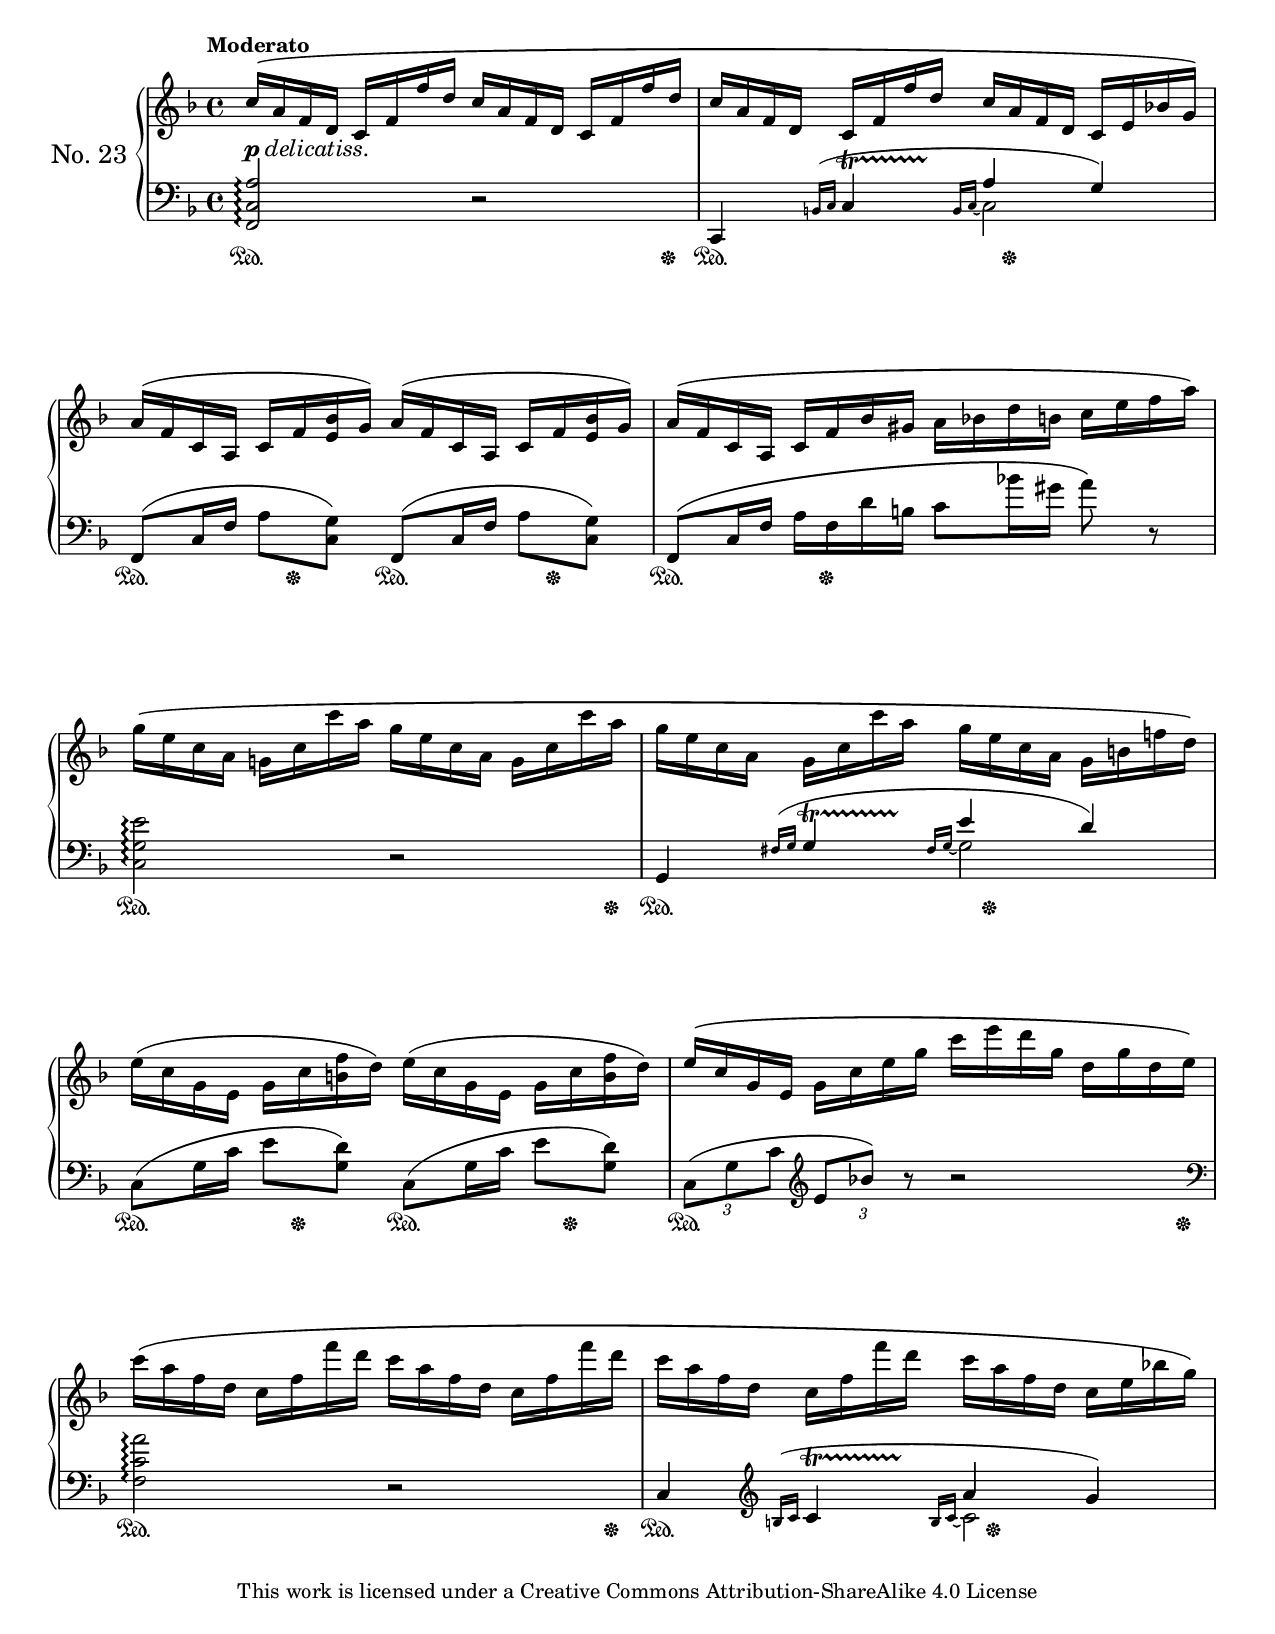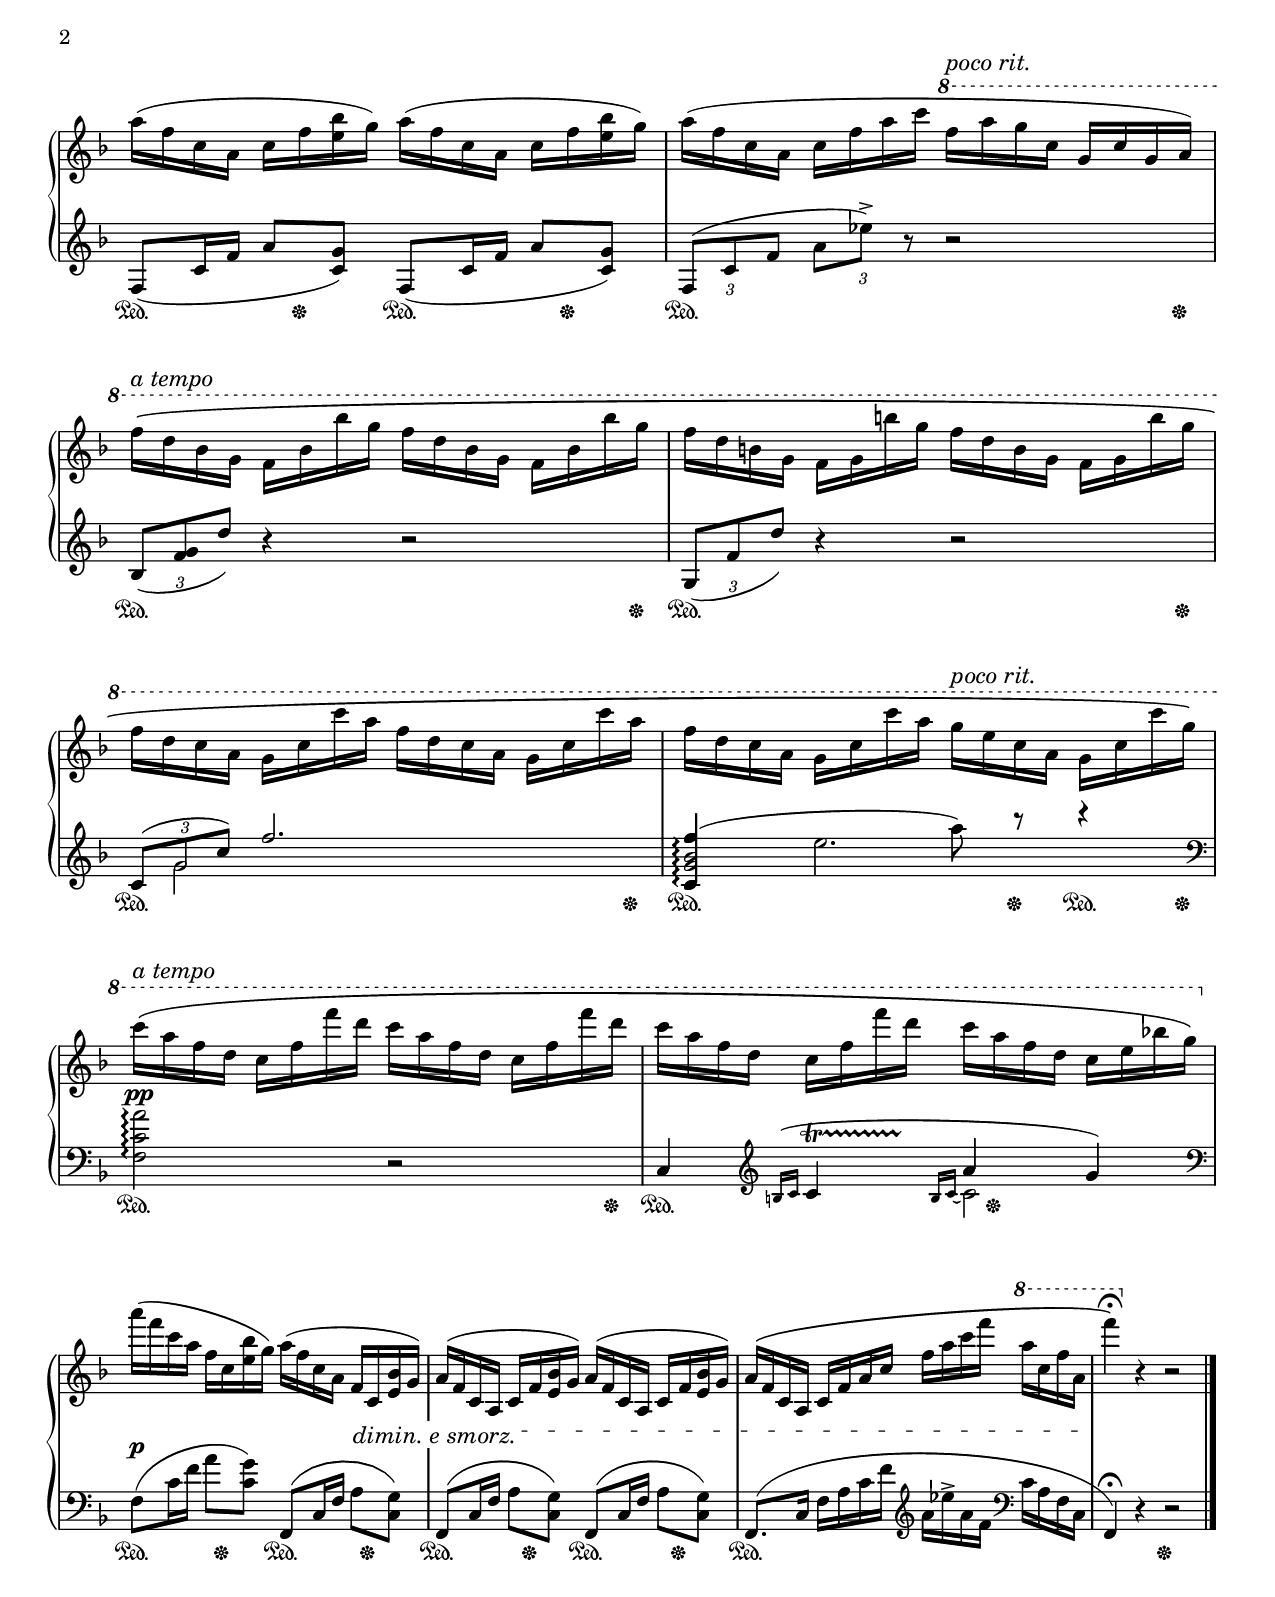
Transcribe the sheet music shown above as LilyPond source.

\version "2.22.2"

\include "includes/header-paper.ily"
%...+....1....+....2....+....3....+....4....+....5....+....6....+....7....+....

\version "2.22.2"
\language "english"

\include "global-variables.ily"

%%% Positions and shapes %%%

slurPositionsA = \tweak positions #'(4 . 4) \etc
slurPositionsB = \tweak positions #'(5 . 5) \etc
slurPositionsC = \tweak positions #'(4 . 3) \etc

moveTrillA = \tweak Y-offset 5 \etc

%%% Music %%%

global = {
  \time 4/4
  \key f \major
  \accidentalStyle piano
}

rightHand = \relative {
  \clef treble
  \global
  \set Score.tempoHideNote = ##t 
  \tempo "Moderato" 4 = 98

  c''16^\( a f d  c f f' d  c a f d  c f f' d |
  c16 a f d  c f f' d  c a f d  c e bf' g\) |
  a16^( f c a  c f <e bf'> g)  a^( f c a  c f <e bf'> g) |
  a16^\( f c a  c f bf gs  a bf d b  c e f a\) |
  g16\( e c a  g c c' a  g e c a  g c c' a |
  g16 e c a  g c c' a  g e c a  g b f' d\) |
  \stemDown e16( c g e  g c <b f'> d)  e( c g e  \stemNeutral g c <b f'> d) |
  e16\( c g e  g c e g  c e d g,  d g d e\) |
  
  \barNumberCheck 9
  c'16^\( a f d  c f f' d  c a f d  c f f' d |
  c16 a f d  c f f' d  c a f d  c e bf' g\) |
  a16^( f c a  c f <e bf'> g)  a^( f c a  c f <e bf'> g) |
  a16^( f c a  c f a c  \ottava 1 f^\pocoRit a g c,  g c g a) |
  f'16\(^\aTempo d bf g  f bf bf' g  f d bf g  f bf bf' g |
  f16 d b g  f g b' g  f d b g  f g b' g |
  f16 d c a  g c c' a  f d c a  g c c' a |
  f16 d c a  g c c' a  g^\pocoRit e c a  g c c' g\) |
  
  \barNumberCheck 17
  c16^\(^\aTempo a f d  c f f' d  c a f d  c f f' d |
  c16 a f d  c f f' d  c a f d  c e bf' g\) | \break
  \ottava 0 a16( f c a  f c <e bf'> g)  a( f c a  f c <e bf'> g) |
  a16^( f c a  c f <e bf'> g)  a^( f c a  c f <e bf'> g) |
  a16\( f c a  c f a c  f a c f  \ottava 1 a c, f a, |
  f''4\)\fermata \ottava 0 r r2 |
  \bar "|."
}

leftHand = \relative {
  \clef bass
  \global
  \omit TupletBracket
  \mergeDifferentlyHeadedOn

  <f, c' a'>2\arpeggio r |
  <<
    { 
      c4 \grace { b'16-\slurPositionsA([ c] } \trillInsideSlur 
        c4*3/4\startTrillSpan s16\stopTrillSpan a'4 g) 
    }
    \\
    { 
      s2 \stemUp \grace { b,16[ c]~ } \stemDown c2 
    }
  >> |
  f,8( c'16 f a8 <c, g'>) f,( c'16 f a8 <c, g'>) |
  f,8\( c'16 f  a f d' b  c8 bf'16 gs  a8\) r |
  <c,, g' e'>2\arpeggio r |
  <<
    { 
      g4 \grace { fs'16-\slurPositionsB([ g] } \trillInsideSlur 
        g4*3/4-\moveTrillA\startTrillSpan s16\stopTrillSpan e'4 d) 
    }
    \\
    { 
      s2 \stemUp \grace { fs,16[ g]~ } \stemDown g2 
    }
  >> |
  c,8( g'16 c e8 <g, d'>)  c,8( g'16 c e8 <g, d'>) |
  \tupletDown
  \tuplet 3/2 4 { c,( g' c \clef treble e bf') r } r2 |
  
  \barNumberCheck 9
  \clef bass <f, c' a'>2\arpeggio r |
  <<
    { 
      c4 \clef treble \grace { b'16-\slurPositionsC([ c] } \trillInsideSlur
        c4*3/4\startTrillSpan s16\stopTrillSpan a'4 g) 
    }
    \\
    { 
      s2 \stemUp \grace { b,16[ c]~ } \stemDown c2 
    }
  >> |
  f,8( c'16 f a8 <c, g'>) f,( c'16 f a8 <c, g'>) |
  \tuplet 3/2 4 { f,8( c' f a ef'->) r } r2 |
  \tuplet 3/2 { bf,8( <f' g> d') } r4 r2 |
  \tuplet 3/2 { g,,8( f' d') } r4 r2 |
  <<
    { \tuplet 3/2 { c,8( g' c) } f2. | }
    \\
    { \omit TupletNumber \tuplet 3/2 { s8 g,2*5/6 } s2 }
  >> 
  <<
    { <c, g' bf f'>2(\arpeggio \stemDown a''8) r8 r4 }
    \\
    { \stemUp <c,, f'>4 \stemDown e'2. }
  >> |
  
  \barNumberCheck 17
  \clef bass <f,, c' a'>2\arpeggio r |
  <<
    { 
      c4 \clef treble \grace { b'16-\slurPositionsC([ c] } \trillInsideSlur
        c4*3/4\startTrillSpan s16\stopTrillSpan a'4 g) 
    }
    \\
    { 
      s2 \stemUp \grace { b,16[ c]~ } \stemDown c2 
    }
  >> |
  \clef bass f,8( c'16 f a8 <c, g'>) f,,( c'16 f a8 <c, g'>) |
  f,8( c'16 f a8 <c, g'>)  f,( c'16 f a8 <c, g'>) |
  f,8.( c'16  f a c f  \clef treble \stemDown a ef'-> a, f  
    \clef bass c a f c |
  \stemUp f,4)\fermata r r2 |
}

dynamics = {
  \override TextScript.Y-offset = -0.5
  
  \tag layout { s1^\pDelicatiss | }
  \tag midi   { s1\p | }
  s1 * 7 | 
  
  \barNumberCheck 9
  s1 * 8 |
  
  \barNumberCheck 17
  s1\pp |
  s1 |
  s2.\p \diminESmorz s4\startTextSpan |
  s1 |
  s2... s16\stopTextSpan |
  s1 |
}

pedal = {
  s2...\sustainOn s16\sustainOff |
  s2\sustainOn s16 s\sustainOff s4. |
  s4\sustainOn s16 s8.\sustainOff s4\sustainOn s16 s8.\sustainOff |
  s4\sustainOn s16 s8.\sustainOff s2 |
  s2...\sustainOn s16\sustainOff |
  s2\sustainOn s16 s\sustainOff s4. |
  s4\sustainOn s16 s8.\sustainOff s4\sustainOn s16 s8.\sustainOff |
  s2...\sustainOn s16\sustainOff |
  
  \barNumberCheck 9
  s2...\sustainOn s16\sustainOff |
  s2\sustainOn s16 s\sustainOff s4. |
  s4\sustainOn s16 s8.\sustainOff s4\sustainOn s16 s8.\sustainOff |
  \repeat unfold 4 { s2...\sustainOn s16\sustainOff | }
  s2\sustainOn s8 s\sustainOff s8.\sustainOn s16\sustainOff |
  
  \barNumberCheck 17
  s2...\sustainOn s16\sustainOff |
  s2\sustainOn s16 s\sustainOff s4. |
  s4\sustainOn s16 s8.\sustainOff s4\sustainOn s16 s8.\sustainOff |
  s4\sustainOn s16 s8.\sustainOff s4\sustainOn s16 s8.\sustainOff |
  s1\sustainOn |
  s2 s\sustainOff |
}

preludeTwentyThreeMusic = \score { 
  \keepWithTag #'layout
  \new PianoStaff \with { 
    instrumentName = \markup \huge "No. 23"
    connectArpeggios = ##t
  } <<
    \new Staff = "upper" \rightHand
    \new Dynamics \dynamics
    \new Staff = "lower" \leftHand
    \new Dynamics \pedal
  >>
  \layout {}
}

preludeTwentyThreeMidi = \book {
  \bookOutputName "prelude-op28-no23"
  \score { 
    \keepWithTag #'midi
    <<
      \new Staff = "upper" << \rightHand \dynamics \pedal >> 
      \new Staff = "lower" << \leftHand \dynamics \pedal >> 
    >>
    \midi {}
  }
}


\paper {
  system-system-spacing =
    #'((basic-distance . 12) 
       (minimum-distance . 8)
       (padding . 1)
       (stretchability . 60))
}

\preludeTwentyThreeMusic
\preludeTwentyThreeMidi
